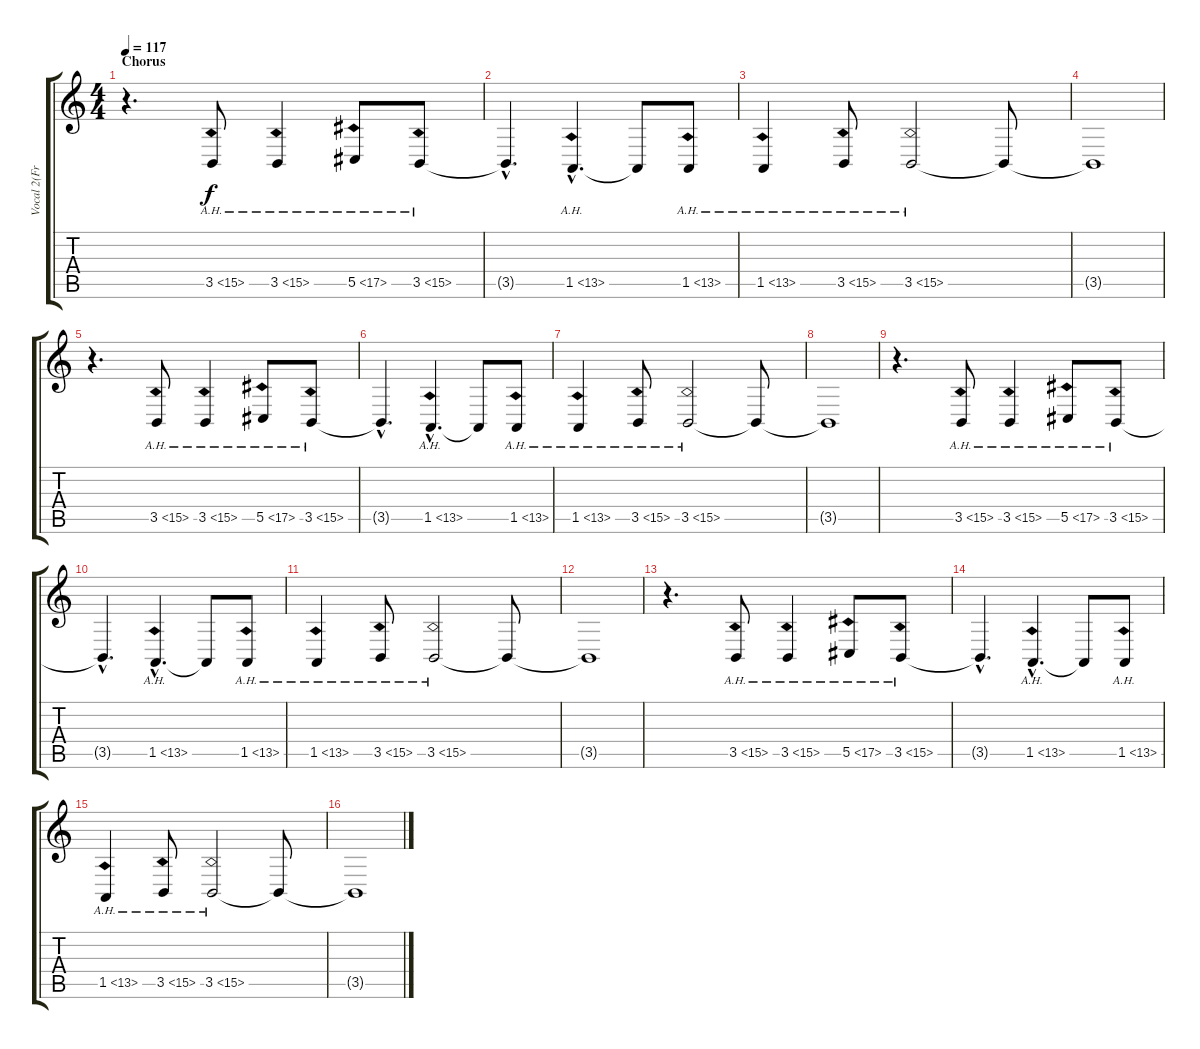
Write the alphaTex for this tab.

\track ("Vocal 2(Fred)" "Vocal 2(Fr") {instrument synthvoice}
\staff {score tabs}
\tuning (Eb4 Bb3 Gb3 Db3 Ab2 Eb2) {hide}
\ts (4 4)
\section ("" "Chorus")
\tempo 117
\clef g2
\ks c
r.4{d dy f} 3.5{ah 12}.8 3.5{ah 12}.4 5.5{ah 12}.8 3.5{ah 12}.8 |
3.5{hac t}.4{d} 1.5{ah 12 hac}.4{d} 1.5{t}.8 1.5{ah 12}.8 |
1.5{ah 12}.4 3.5{ah 12}.8 3.5{ah 12}.2 3.5{t}.8 |
3.5{t}.1 |
r.4{d} 3.5{ah 12}.8 3.5{ah 12}.4 5.5{ah 12}.8 3.5{ah 12}.8 |
3.5{hac t}.4{d} 1.5{ah 12 hac}.4{d} 1.5{t}.8 1.5{ah 12}.8 |
1.5{ah 12}.4 3.5{ah 12}.8 3.5{ah 12}.2 3.5{t}.8 |
3.5{t}.1 |
r.4{d} 3.5{ah 12}.8 3.5{ah 12}.4 5.5{ah 12}.8 3.5{ah 12}.8 |
3.5{hac t}.4{d} 1.5{ah 12 hac}.4{d} 1.5{t}.8 1.5{ah 12}.8 |
1.5{ah 12}.4 3.5{ah 12}.8 3.5{ah 12}.2 3.5{t}.8 |
3.5{t}.1 |
r.4{d} 3.5{ah 12}.8 3.5{ah 12}.4 5.5{ah 12}.8 3.5{ah 12}.8 |
3.5{hac t}.4{d} 1.5{ah 12 hac}.4{d} 1.5{t}.8 1.5{ah 12}.8 |
1.5{ah 12}.4 3.5{ah 12}.8 3.5{ah 12}.2 3.5{t}.8 |
3.5{t}.1
